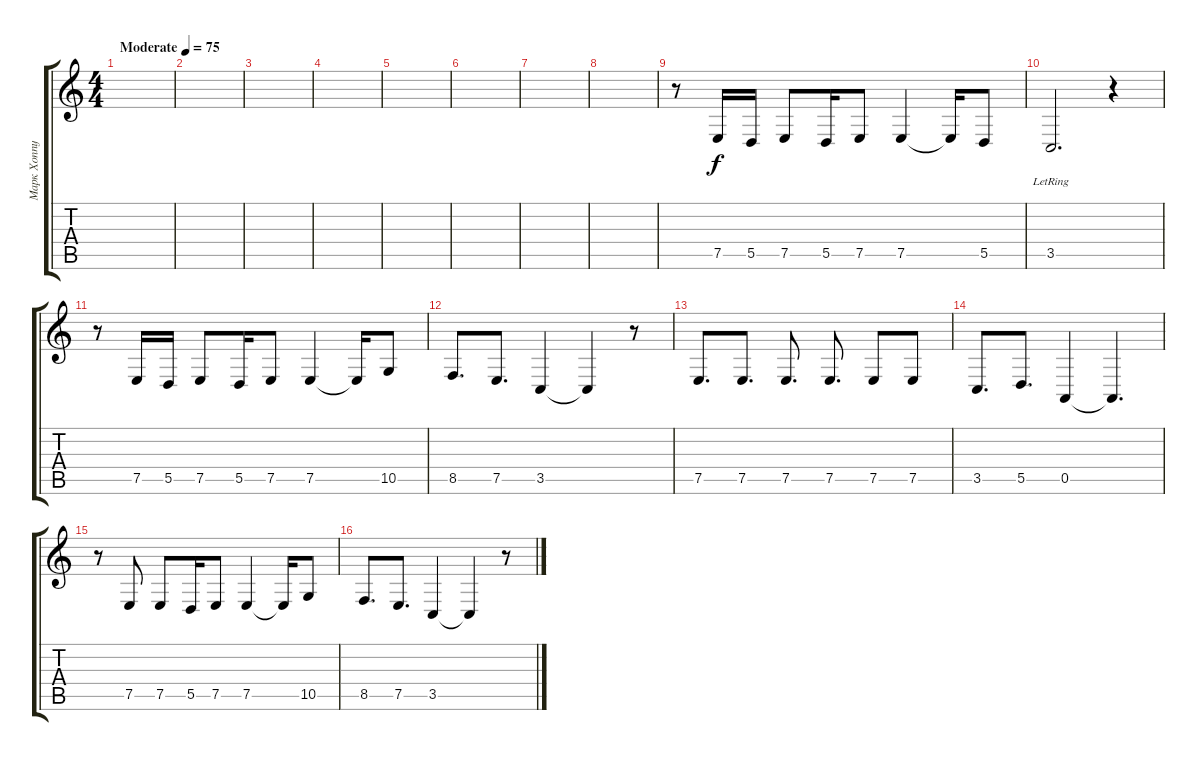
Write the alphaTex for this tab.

\track ("Марк Хоппус" "Марк Хоппу") {instrument lead8bassandlead}
\staff {score tabs}
\tuning (E4 B3 G3 D3 A2 E2) {hide}
\ts (4 4)
\tempo (75 "Moderate")
\clef g2
\ks c
|
|
|
|
|
|
|
|
r.8 7.5.16 5.5.16 7.5.8 5.5.16 7.5.8 7.5.4 7.5{t}.16 5.5.8 |
3.5{lr}.2{d} r.4 |
r.8 7.5.16 5.5.16 7.5.8 5.5.16 7.5.8 7.5.4 7.5{t}.16 10.5.8 |
8.5.8{d} 7.5.8{d} 3.5.4 3.5{t}.4 r.8 |
7.5.8{d} 7.5.8{d} 7.5.8{d} 7.5.8{d} 7.5.8 7.5.8 |
3.5.8{d} 5.5.8{d} 0.5.4 0.5{t}.4{d} |
r.8 7.5.8 7.5.8 5.5.16 7.5.8 7.5.4 7.5{t}.16 10.5.8 |
8.5.8{d} 7.5.8{d} 3.5.4 3.5{t}.4 r.8
